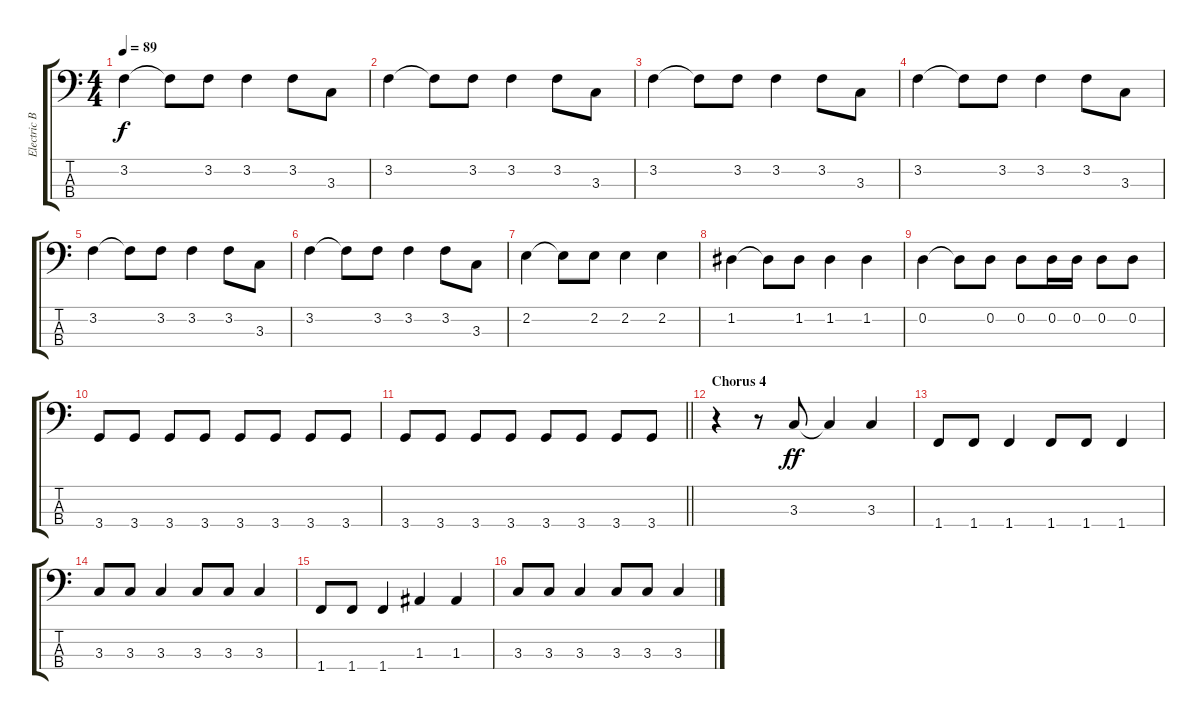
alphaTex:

\track ("Electric Bass" "Electric B") {instrument electricbasspick}
\staff {score tabs}
\tuning (G2 D2 A1 E1) {hide}
\ts (4 4)
\tempo 89
\clef f4
\ks c
3.2.4{dy f} 3.2{t}.8 3.2.8 3.2.4 3.2.8 3.3.8 |
3.2.4 3.2{t}.8 3.2.8 3.2.4 3.2.8 3.3.8 |
3.2.4 3.2{t}.8 3.2.8 3.2.4 3.2.8 3.3.8 |
3.2.4 3.2{t}.8 3.2.8 3.2.4 3.2.8 3.3.8 |
3.2.4 3.2{t}.8 3.2.8 3.2.4 3.2.8 3.3.8 |
3.2.4 3.2{t}.8 3.2.8 3.2.4 3.2.8 3.3.8 |
2.2.4 2.2{t}.8 2.2.8 2.2.4 2.2.4 |
1.2.4 1.2{t}.8 1.2.8 1.2.4 1.2.4 |
0.2.4 0.2{t}.8 0.2.8 0.2.8 0.2.16 0.2.16 0.2.8 0.2.8 |
3.4.8 3.4.8 3.4.8 3.4.8 3.4.8 3.4.8 3.4.8 3.4.8 |
\barLineRight lightlight
3.4.8 3.4.8 3.4.8 3.4.8 3.4.8 3.4.8 3.4.8 3.4.8 |
\section ("" "Chorus 4")
r.4 r.8 3.3.8{dy ff} 3.3{t}.4 3.3.4 |
1.4.8 1.4.8 1.4.4 1.4.8 1.4.8 1.4.4 |
3.3.8 3.3.8 3.3.4 3.3.8 3.3.8 3.3.4 |
1.4.8 1.4.8 1.4.4 1.3.4 1.3.4 |
3.3.8 3.3.8 3.3.4 3.3.8 3.3.8 3.3.4
